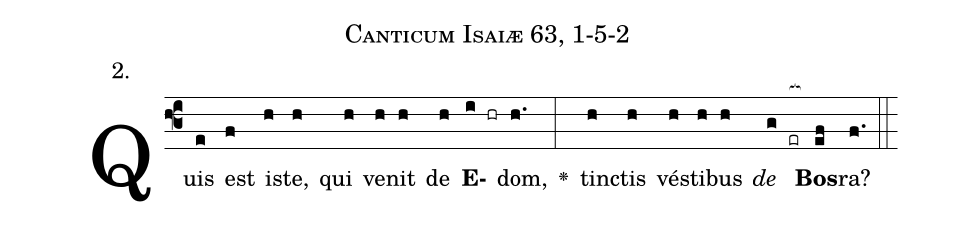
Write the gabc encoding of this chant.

name: Canticum Isaiæ 63, 1-5-2;
annotation: 2.;
%%
(f3)Quis(e) est(f) i(h)ste,(h) qui(h) ve(h)nit(h) de(h) <b>E</b>(i hr)dom,(h.) <v>\greheightstar</v>(:) tin(h)ctis(h) vé(h)sti(h)bus(h) <i>de</i>(g er[ocb:1{]) <b>Bos</b>(ef[ocb:0}])ra?(f.) (::)


%E(h) u(h) o(h) u(g) a(ef) e.(f.) (::)
